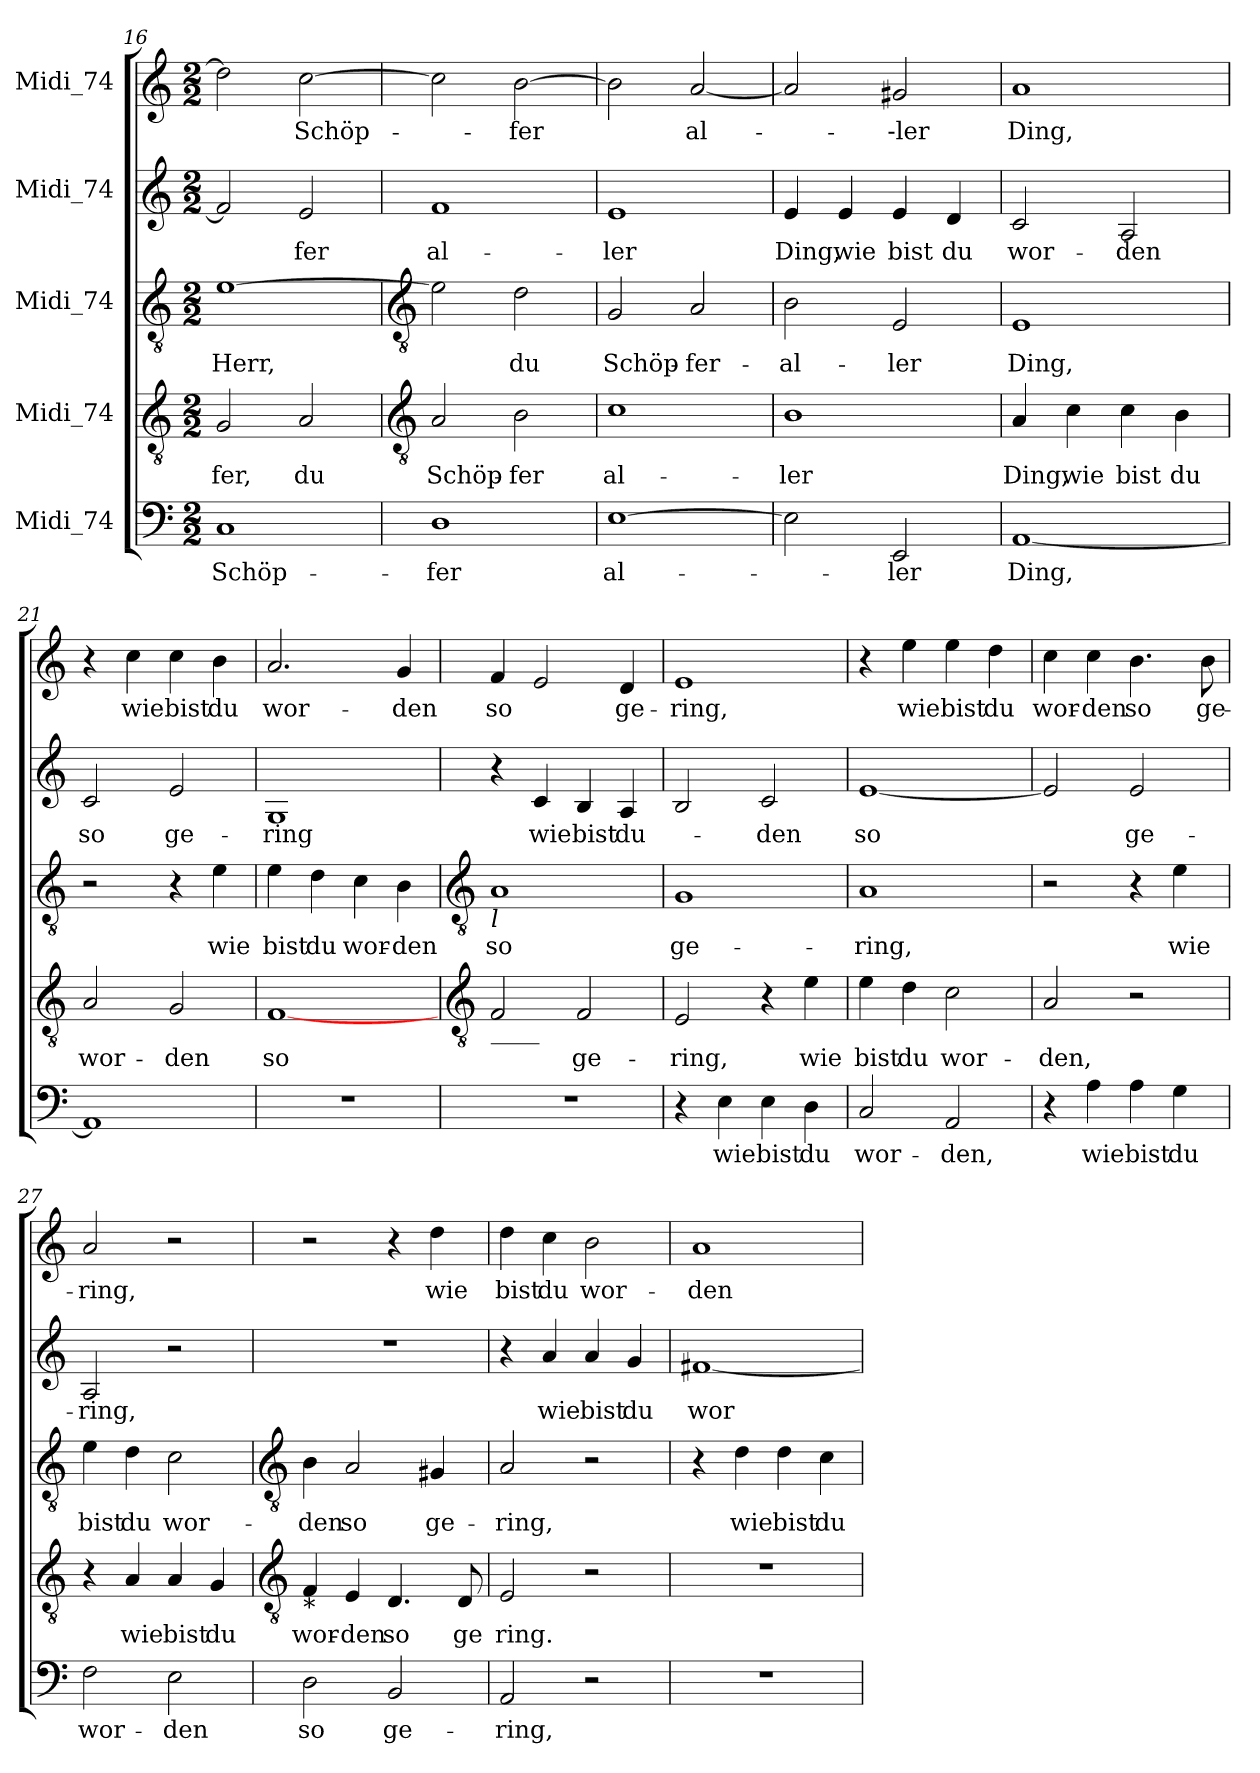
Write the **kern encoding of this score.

**kern	**text	**kern	**text	**kern	**text	**kern	**text	**kern	**text
*part5	*part5	*part4	*part4	*part3	*part3	*part2	*part2	*part1	*part1
*staff5	*staff5	*staff4	*staff4	*staff3	*staff3	*staff2	*staff2	*staff1	*staff1
*I"Midi_74	*	*I"Midi_74	*	*I"Midi_74	*	*I"Midi_74	*	*I"Midi_74	*
*clefF4	*	*clefGv2	*	*clefGv2	*	*clefG2	*	*clefG2	*
*k[]	*	*k[]	*	*k[]	*	*k[]	*	*k[]	*
*C:	*	*C:	*	*C:	*	*C:	*	*C:	*
*M2/2	*	*M2/2	*	*M2/2	*	*M2/2	*	*M2/2	*
=16	=16	=16	=16	=16	=16	=16	=16	=16	=16
!	!LO:LY:b	!	!LO:LY:b	!	!LO:LY:b	!	!	!	!
1C	Schöp-	2G	-fer,	[1e	Herr,	2f]	.	2dd]	.
!	!	!	!LO:LY:b	!	!	!	!LO:LY:b	!	!LO:LY:b
.	.	2A	du	.	.	2e	-fer	[2cc	Schöp-
!!LO:LB:g=z
=17	=17	=17	=17	=17	=17	=17	=17	=17	=17
*	*	*clefGv2	*	*clefGv2	*	*	*	*	*
!	!LO:LY:b	!	!LO:LY:b	!	!	!	!LO:LY:b	!	!
1D	-fer	2A	Schöp-	2e]	.	1f	al-	2cc]	.
!	!	!	!LO:LY:b	!	!LO:LY:b	!	!	!	!LO:LY:b
.	.	2B	-fer	2d	du	.	.	[2b	-fer
=18	=18	=18	=18	=18	=18	=18	=18	=18	=18
!	!LO:LY:b	!	!LO:LY:b	!	!LO:LY:b	!	!LO:LY:b	!	!LO:LY:b
[1E	al-	1c	al-	2G	Schöp-	1e	-ler	2b]	_
!	!	!	!	!	!LO:LY:b	!	!	!	!LO:LY:b
.	.	.	.	2A	-fer-	.	.	[2a	al-
=19	=19	=19	=19	=19	=19	=19	=19	=19	=19
!	!	!	!LO:LY:b	!	!LO:LY:b	!	!LO:LY:b	!	!
2E]	.	1B	-ler	2B	al-	4e	Ding,	2a]	.
!	!	!	!	!	!	!	!LO:LY:b	!	!
.	.	.	.	.	.	4e	wie	.	.
!	!LO:LY:b	!	!	!	!LO:LY:b	!	!LO:LY:b	!	!LO:LY:b
2EE	-ler	.	.	2E	-ler	4e	bist	2g#X	--ler
!	!	!	!	!	!	!	!LO:LY:b	!	!
.	.	.	.	.	.	4d	du	.	.
=20	=20	=20	=20	=20	=20	=20	=20	=20	=20
!	!LO:LY:b	!	!LO:LY:b	!	!LO:LY:b	!	!LO:LY:b	!	!LO:LY:b
[1AA	Ding,	4A	Ding,	1E	Ding,	2c	wor-	1a	Ding,
!	!	!	!LO:LY:b	!	!	!	!	!	!
.	.	4c	wie	.	.	.	.	.	.
!	!	!	!LO:LY:b	!	!	!	!LO:LY:b	!	!
.	.	4c	bist	.	.	2A	-den	.	.
!	!	!	!LO:LY:b	!	!	!	!	!	!
.	.	4B	du	.	.	.	.	.	.
=21	=21	=21	=21	=21	=21	=21	=21	=21	=21
!	!	!	!LO:LY:b	!	!	!	!LO:LY:b	!	!
1AA]	.	2A	wor-	2r	.	2c	so	4r	.
!	!	!	!	!	!	!	!	!	!LO:LY:b
.	.	.	.	.	.	.	.	4cc	wie
!	!	!	!LO:LY:b	!	!	!	!LO:LY:b	!	!LO:LY:b
.	.	2G	-den	4r	.	2e	ge-	4cc	bist
!	!	!	!	!	!LO:LY:b	!	!	!	!LO:LY:b
.	.	.	.	4e	wie	.	.	4b	du
=22	=22	=22	=22	=22	=22	=22	=22	=22	=22
!	!	!	!LO:LY:b	!	!LO:LY:b	!	!LO:LY:b	!	!LO:LY:b
1r	.	[1F	so	4e	bist	1G	-ring	2.a	wor-
!	!	!	!	!	!LO:LY:b	!	!	!	!
.	.	.	.	4d	du	.	.	.	.
!	!	!	!	!	!LO:LY:b	!	!	!	!
.	.	.	.	4c	wor-	.	.	.	.
!	!	!	!	!	!LO:LY:b	!	!	!	!LO:LY:b
.	.	.	.	4B	-den	.	.	4g	-den
!!LO:LB:g=z
=23	=23	=23	=23	=23	=23	=23	=23	=23	=23
*	*	*clefGv2	*	*clefGv2	*	*	*	*	*
!	!	!	!	!LO:TX:b:i:t=l	!	!	!	!	!
!	!	!LO:TX:b:t=____	!	!	!	!	!	!	!
!	!	!	!	!	!LO:LY:b	!	!	!	!LO:LY:b
1r	.	2F	.	1A	so	4r	.	4f	so
!	!	!	!	!	!	!	!LO:LY:b	!	!
.	.	.	.	.	.	4c	wie	2e	.
!	!	!	!LO:LY:b	!	!	!	!LO:LY:b	!	!
.	.	2F	ge-	.	.	4B	bist	.	.
!	!	!	!	!	!	!	!LO:LY:b	!	!LO:LY:b
.	.	.	.	.	.	4A	du-	4d	ge-
=24	=24	=24	=24	=24	=24	=24	=24	=24	=24
!	!	!	!LO:LY:b	!	!LO:LY:b	!	!	!	!LO:LY:b
4r	.	2E	-ring,	1G	ge-	2B	.	1e	-ring,
!	!LO:LY:b	!	!	!	!	!	!	!	!
4E	wie	.	.	.	.	.	.	.	.
!	!LO:LY:b	!	!	!	!	!	!LO:LY:b	!	!
4E	bist	4r	.	.	.	2c	-den	.	.
!	!LO:LY:b	!	!LO:LY:b	!	!	!	!	!	!
4D	du	4e	wie	.	.	.	.	.	.
=25	=25	=25	=25	=25	=25	=25	=25	=25	=25
!	!LO:LY:b	!	!LO:LY:b	!	!LO:LY:b	!	!LO:LY:b	!	!
2C	wor-	4e	bist	1A	-ring,	[1e	so	4r	.
!	!	!	!LO:LY:b	!	!	!	!	!	!LO:LY:b
.	.	4d	du	.	.	.	.	4ee	wie
!	!LO:LY:b	!	!LO:LY:b	!	!	!	!	!	!LO:LY:b
2AA	-den,	2c	wor-	.	.	.	.	4ee	bist
!	!	!	!	!	!	!	!	!	!LO:LY:b
.	.	.	.	.	.	.	.	4dd	du
=26	=26	=26	=26	=26	=26	=26	=26	=26	=26
!	!	!	!LO:LY:b	!	!	!	!	!	!LO:LY:b
4r	.	2A	-den,	2r	.	2e]	.	4cc	wor-
!	!LO:LY:b	!	!	!	!	!	!	!	!LO:LY:b
4A	wie	.	.	.	.	.	.	4cc	-den
!	!LO:LY:b	!	!	!	!	!	!LO:LY:b	!	!LO:LY:b
4A	bist	2r	.	4r	.	2e	ge-	4.b	so
!	!LO:LY:b	!	!	!	!LO:LY:b	!	!	!	!
4G	du	.	.	4e	wie	.	.	.	.
!	!	!	!	!	!	!	!	!	!LO:LY:b
.	.	.	.	.	.	.	.	8b	ge-
=27	=27	=27	=27	=27	=27	=27	=27	=27	=27
!	!LO:LY:b	!	!	!	!LO:LY:b	!	!LO:LY:b	!	!LO:LY:b
2F	wor-	4r	.	4e	bist	2A	-ring,	2a	-ring,
!	!	!	!LO:LY:b	!	!LO:LY:b	!	!	!	!
.	.	4A	wie	4d	du	.	.	.	.
!	!LO:LY:b	!	!LO:LY:b	!	!LO:LY:b	!	!	!	!
2E	-den	4A	bist	2c	wor-	2r	.	2r	.
!	!	!	!LO:LY:b	!	!	!	!	!	!
.	.	4G	du	.	.	.	.	.	.
!!LO:LB:g=z
=28	=28	=28	=28	=28	=28	=28	=28	=28	=28
*	*	*clefGv2	*	*clefGv2	*	*	*	*	*
!	!	!LO:TX:b:t=*	!	!	!	!	!	!	!
!	!LO:LY:b	!	!LO:LY:b	!	!LO:LY:b	!	!	!	!
2D	so	4F	wor-	4B	-den	1r	.	2r	.
!	!	!	!LO:LY:b	!	!LO:LY:b	!	!	!	!
.	.	4E	-den	2A	so	.	.	.	.
!	!LO:LY:b	!	!LO:LY:b	!	!	!	!	!	!
2BB	ge-	4.D	so	.	.	.	.	4r	.
!	!	!	!	!	!LO:LY:b	!	!	!	!LO:LY:b
.	.	.	.	4G#X	ge-	.	.	4dd	wie
!	!	!	!LO:LY:b	!	!	!	!	!	!
.	.	8D	ge	.	.	.	.	.	.
=29	=29	=29	=29	=29	=29	=29	=29	=29	=29
!	!LO:LY:b	!	!LO:LY:b	!	!LO:LY:b	!	!	!	!LO:LY:b
2AA	-ring,	2E	ring.	2A	-ring,	4r	.	4dd	bist
!	!	!	!	!	!	!	!LO:LY:b	!	!LO:LY:b
.	.	.	.	.	.	4a	wie	4cc	du
!	!	!	!	!	!	!	!LO:LY:b	!	!LO:LY:b
2r	.	2r	.	2r	.	4a	bist	2b	wor-
!	!	!	!	!	!	!	!LO:LY:b	!	!
.	.	.	.	.	.	4g	du	.	.
=30	=30	=30	=30	=30	=30	=30	=30	=30	=30
!	!	!	!	!	!	!	!LO:LY:b	!	!LO:LY:b
1r	.	1r	.	4r	.	[1f#X	wor--	1a	-den
!	!	!	!	!	!LO:LY:b	!	!	!	!
.	.	.	.	4d	wie	.	.	.	.
!	!	!	!	!	!LO:LY:b	!	!	!	!
.	.	.	.	4d	bist	.	.	.	.
!	!	!	!	!	!LO:LY:b	!	!	!	!
.	.	.	.	4c	du-	.	.	.	.
=	=	=	=	=	=	=	=	=	=
*-	*-	*-	*-	*-	*-	*-	*-	*-	*-
